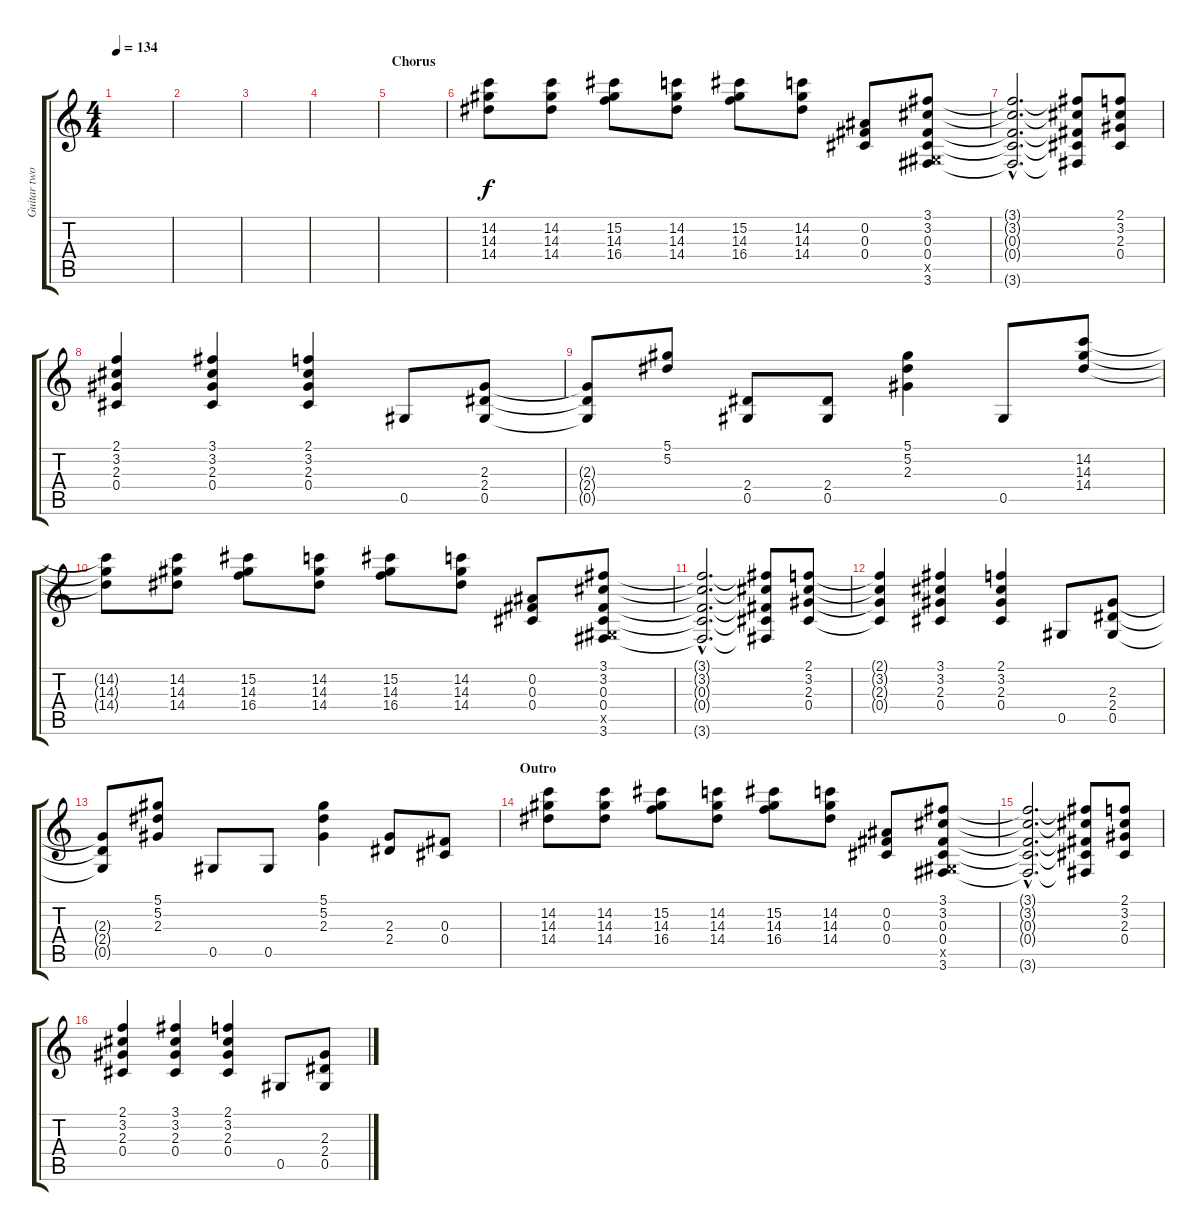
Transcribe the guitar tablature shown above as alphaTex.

\track ("Guitar two (rythm guitar)" "Guitar two") {instrument distortionguitar}
\staff {score tabs}
\tuning (Eb4 Bb3 Gb3 Db3 Ab2 Eb2) {hide}
\ts (4 4)
\tempo 134
\clef g2
\ks c
|
|
|
|
\section ("" "Chorus")
|
(14.2 14.3 14.4).8 (14.2 14.3 14.4).8 (15.2 14.3 16.4).8 (14.2 14.3 14.4).8 (15.2 14.3 16.4).8 (14.2 14.3 14.4).8 (0.2 0.3 0.4).8 (3.1 3.2 0.3 0.4 0.5{x} 3.6).8 |
(3.1{hac t} 3.2{hac t} 0.3{hac t} 0.4{hac t} 3.6{hac t}).2{d} (3.1{t} 3.2{t} 0.3{t} 0.4{t} 3.6{t}).8 (2.1 3.2 2.3 0.4).8 |
(2.1 3.2 2.3 0.4).4 (3.1 3.2 2.3 0.4).4 (2.1 3.2 2.3 0.4).4 0.5.8 (2.3 2.4 0.5).8 |
(2.3{t} 2.4{t} 0.5{t}).8 (5.1 5.2).8 (2.4 0.5).8 (2.4 0.5).8 (5.1 5.2 2.3).4 0.5.8 (14.2 14.3 14.4).8 |
(14.2{t} 14.3{t} 14.4{t}).8 (14.2 14.3 14.4).8 (15.2 14.3 16.4).8 (14.2 14.3 14.4).8 (15.2 14.3 16.4).8 (14.2 14.3 14.4).8 (0.2 0.3 0.4).8 (3.1 3.2 0.3 0.4 0.5{x} 3.6).8 |
(3.1{hac t} 3.2{hac t} 0.3{hac t} 0.4{hac t} 3.6{hac t}).2{d} (3.1{t} 3.2{t} 0.3{t} 0.4{t} 3.6{t}).8 (2.1 3.2 2.3 0.4).8 |
(2.1{t} 3.2{t} 2.3{t} 0.4{t}).4 (3.1 3.2 2.3 0.4).4 (2.1 3.2 2.3 0.4).4 0.5.8 (2.3 2.4 0.5).8 |
(2.3{t} 2.4{t} 0.5{t}).8 (5.1 5.2 2.3).8 0.5.8 0.5.8 (5.1 5.2 2.3).4 (2.3 2.4).8 (0.3 0.4).8 |
\section ("" "Outro")
(14.2 14.3 14.4).8 (14.2 14.3 14.4).8 (15.2 14.3 16.4).8 (14.2 14.3 14.4).8 (15.2 14.3 16.4).8 (14.2 14.3 14.4).8 (0.2 0.3 0.4).8 (3.1 3.2 0.3 0.4 0.5{x} 3.6).8 |
(3.1{hac t} 3.2{hac t} 0.3{hac t} 0.4{hac t} 3.6{hac t}).2{d} (3.1{t} 3.2{t} 0.3{t} 0.4{t} 3.6{t}).8 (2.1 3.2 2.3 0.4).8 |
(2.1 3.2 2.3 0.4).4 (3.1 3.2 2.3 0.4).4 (2.1 3.2 2.3 0.4).4 0.5.8 (2.3 2.4 0.5).8
